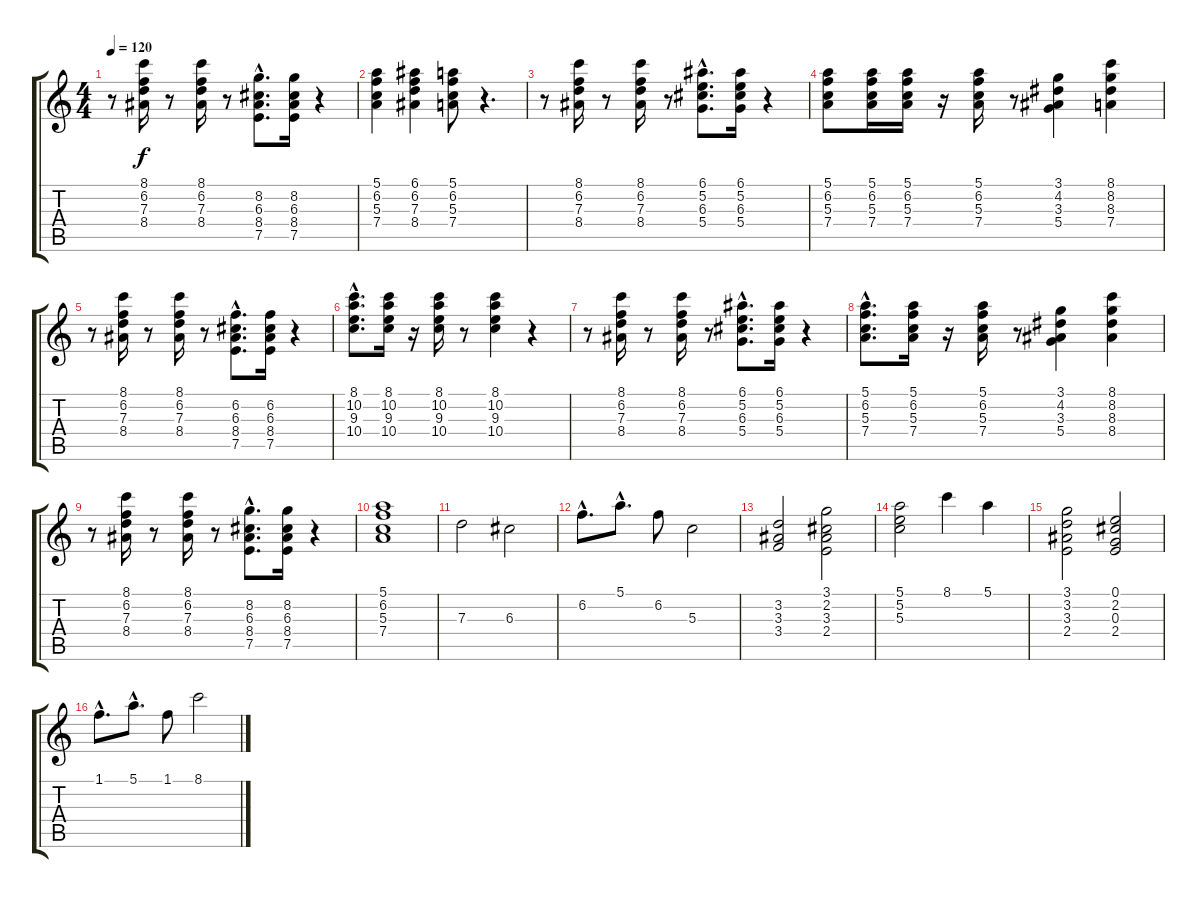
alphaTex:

\track "" {instrument acousticguitarsteel}
\staff {score tabs}
\tuning (E4 B3 G3 D3 A2 E2) {hide}
\ts (4 4)
\tempo 120
\clef g2
\ks c
r.8{dy f} (8.1 6.2 7.3 8.4).16 r.8 (8.1 6.2 7.3 8.4).16 r.8 (8.2{hac} 6.3{hac} 8.4{hac} 7.5{hac}).8{d} (8.2 6.3 8.4 7.5).16 r.4 |
(5.1 6.2 5.3 7.4).4 (6.1 6.2 7.3 8.4).4 (5.1 6.2 5.3 7.4).8 r.4{d} |
r.8 (8.1 6.2 7.3 8.4).16 r.8 (8.1 6.2 7.3 8.4).16 r.8 (6.1{hac} 5.2{hac} 6.3{hac} 5.4{hac}).8{d} (6.1 5.2 6.3 5.4).16 r.4 |
(5.1 6.2 5.3 7.4).8 (5.1 6.2 5.3 7.4).16 (5.1 6.2 5.3 7.4).16 r.16 (5.1 6.2 5.3 7.4).16 r.8 (3.1 4.2 3.3 5.4).4 (8.1 8.2 8.3 7.4).4 |
r.8 (8.1 6.2 7.3 8.4).16 r.8 (8.1 6.2 7.3 8.4).16 r.8 (6.2{hac} 6.3{hac} 8.4{hac} 7.5{hac}).8{d} (6.2 6.3 8.4 7.5).16 r.4 |
(8.1{hac} 10.2{hac} 9.3{hac} 10.4{hac}).8{d} (8.1 10.2 9.3 10.4).16 r.16 (8.1 10.2 9.3 10.4).16 r.8 (8.1 10.2 9.3 10.4).4 r.4 |
r.8 (8.1 6.2 7.3 8.4).16 r.8 (8.1 6.2 7.3 8.4).16 r.8 (6.1{hac} 5.2{hac} 6.3{hac} 5.4{hac}).8{d} (6.1 5.2 6.3 5.4).16 r.4 |
(5.1{hac} 6.2{hac} 5.3{hac} 7.4{hac}).8{d} (5.1 6.2 5.3 7.4).16 r.16 (5.1 6.2 5.3 7.4).16 r.8 (3.1 4.2 3.3 5.4).4 (8.1 8.2 8.3 8.4).4 |
r.8 (8.1 6.2 7.3 8.4).16 r.8 (8.1 6.2 7.3 8.4).16 r.8 (8.2{hac} 6.3{hac} 8.4{hac} 7.5{hac}).8{d} (8.2 6.3 8.4 7.5).16 r.4 |
(5.1 6.2 5.3 7.4).1 |
7.3.2 6.3.2 |
6.2{hac}.8{d} 5.1{hac}.8{d} 6.2.8 5.3.2 |
(3.2 3.3 3.4).2 (3.1 2.2 3.3 2.4).2 |
(5.1 5.2 5.3).2 8.1.4 5.1.4 |
(3.1 3.2 3.3 2.4).2 (0.1 2.2 0.3 2.4).2 |
1.1{hac}.8{d} 5.1{hac}.8{d} 1.1.8 8.1.2
